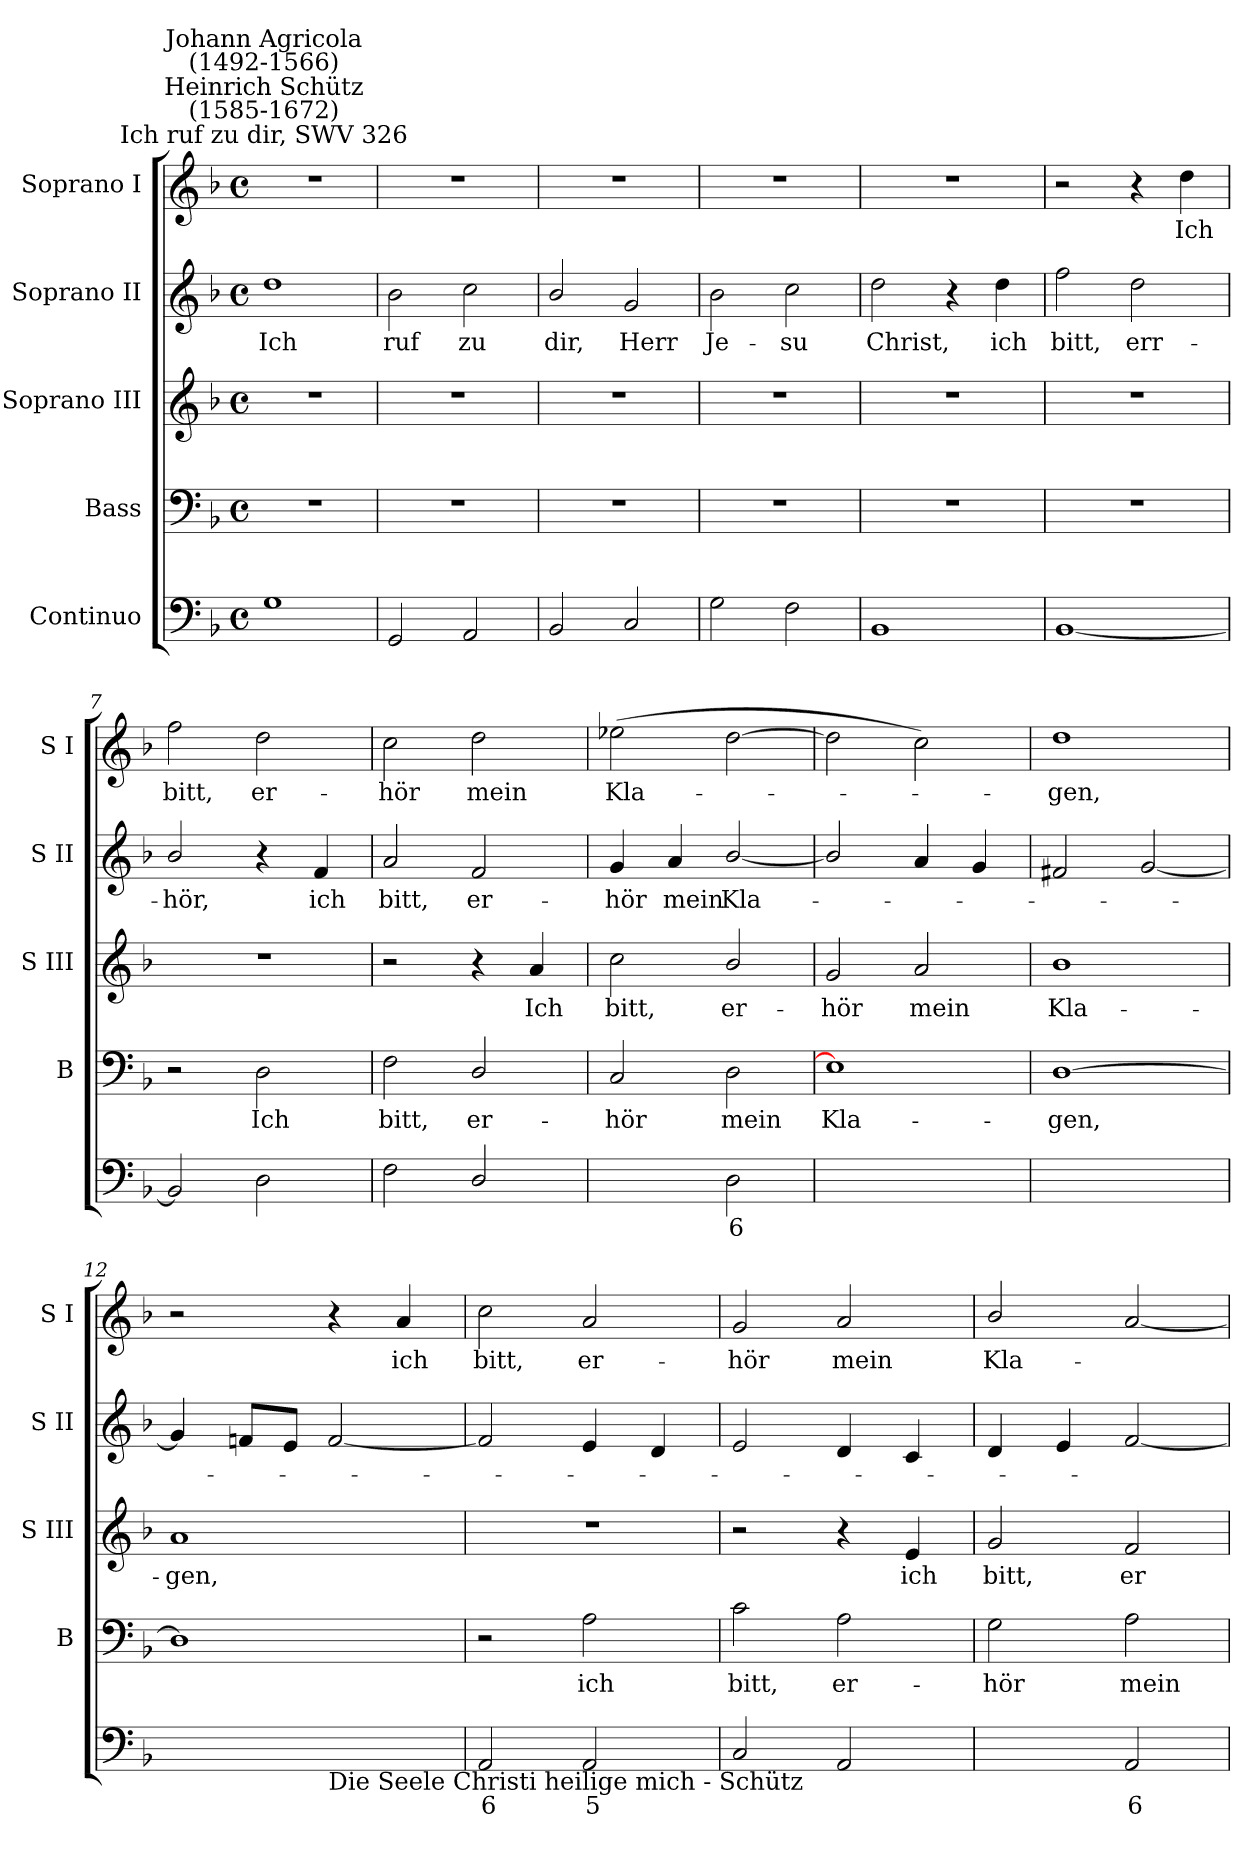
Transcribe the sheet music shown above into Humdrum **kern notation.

**kern	**text	**text	**kern	**text	**kern	**text	**kern	**text	**kern	**text
*part5	*part5	*part5	*part4	*part4	*part3	*part3	*part2	*part2	*part1	*part1
*staff5	*staff5	*staff5	*staff4	*staff4	*staff3	*staff3	*staff2	*staff2	*staff1	*staff1
*I"Continuo	*	*	*I"Bass	*	*I"Soprano III	*	*I"Soprano II	*	*I"Soprano I	*
*	*	*	*I'B	*	*I'S III	*	*I'S II	*	*I'S I	*
*clefF4	*	*	*clefF4	*	*clefG2	*	*clefG2	*	*clefG2	*
*k[b-]	*	*	*k[b-]	*	*k[b-]	*	*k[b-]	*	*k[b-]	*
*F:	*	*	*F:	*	*F:	*	*F:	*	*F:	*
*M4/4	*	*	*M4/4	*	*M4/4	*	*M4/4	*	*M4/4	*
*met(c)	*	*	*met(c)	*	*met(c)	*	*met(c)	*	*met(c)	*
=1	=1	=1	=1	=1	=1	=1	=1	=1	=1	=1
!	!	!	!	!	!	!	!	!	!LO:TX:a:cj:t=Ich ruf zu dir, SWV 326	!
!	!	!	!	!	!	!	!	!	!LO:TX:a:cj:t=Heinrich Schütz\n(1585-1672)	!
!	!	!	!	!	!	!	!	!	!LO:TX:a:cj:t=Johann Agricola\n(1492-1566)	!
!	!	!	!	!	!	!	!	!LO:LY:b	!	!
1G	.	.	1r	.	1r	.	1dd	Ich	1r	.
=2	=2	=2	=2	=2	=2	=2	=2	=2	=2	=2
!	!	!	!	!	!	!	!	!LO:LY:b	!	!
2GG	.	.	1r	.	1r	.	2b-	ruf	1r	.
!	!	!	!	!	!	!	!	!LO:LY:b	!	!
2AA	.	.	.	.	.	.	2cc	zu	.	.
=3	=3	=3	=3	=3	=3	=3	=3	=3	=3	=3
!	!	!	!	!	!	!	!	!LO:LY:b	!	!
2BB-	.	.	1r	.	1r	.	2b-/	dir,	1r	.
!	!	!	!	!	!	!	!	!LO:LY:b	!	!
2C	.	.	.	.	.	.	2g	Herr	.	.
=4	=4	=4	=4	=4	=4	=4	=4	=4	=4	=4
!	!	!	!	!	!	!	!	!LO:LY:b	!	!
2G	.	.	1r	.	1r	.	2b-	Je-	1r	.
!	!	!	!	!	!	!	!	!LO:LY:b	!	!
2F	.	.	.	.	.	.	2cc	-su	.	.
=5	=5	=5	=5	=5	=5	=5	=5	=5	=5	=5
!	!	!	!	!	!	!	!	!LO:LY:b	!	!
1BB-	.	.	1r	.	1r	.	2dd	Christ,	1r	.
.	.	.	.	.	.	.	4r	.	.	.
!	!	!	!	!	!	!	!	!LO:LY:b	!	!
.	.	.	.	.	.	.	4dd	ich	.	.
=6	=6	=6	=6	=6	=6	=6	=6	=6	=6	=6
!	!	!	!	!	!	!	!	!LO:LY:b	!	!
[1BB-	.	.	1r	.	1r	.	2ff	bitt,	2r	.
!	!	!	!	!	!	!	!	!LO:LY:b	!	!
.	.	.	.	.	.	.	2dd	err-	4r	.
!	!	!	!	!	!	!	!	!	!	!LO:LY:b
.	.	.	.	.	.	.	.	.	4dd	Ich
=7	=7	=7	=7	=7	=7	=7	=7	=7	=7	=7
!	!	!	!	!	!	!	!	!LO:LY:b	!	!LO:LY:b
2BB-]	.	.	2r	.	1r	.	2b-/	-hör,	2ff	bitt,
!	!	!	!	!LO:LY:b	!	!	!	!	!	!LO:LY:b
2D	.	.	2D	Ich	.	.	4r	.	2dd	er-
!	!	!	!	!	!	!	!	!LO:LY:b	!	!
.	.	.	.	.	.	.	4f	ich	.	.
=8	=8	=8	=8	=8	=8	=8	=8	=8	=8	=8
!	!	!	!	!LO:LY:b	!	!	!	!LO:LY:b	!	!LO:LY:b
2F	.	.	2F	bitt,	2r	.	2a	bitt,	2cc	-hör
!	!	!	!	!LO:LY:b	!	!	!	!LO:LY:b	!	!LO:LY:b
2D/	.	.	2D/	er-	4r	.	2f	er-	2dd	mein
!	!	!	!	!	!	!LO:LY:b	!	!	!	!
.	.	.	.	.	4a	Ich	.	.	.	.
!!LO:LB:g=z
=9	=9	=9	=9	=9	=9	=9	=9	=9	=9	=9
!	!LO:LY:b	!	!	!LO:LY:b	!	!LO:LY:b	!	!LO:LY:b	!	!LO:LY:b
[4Cyy	5	.	2C	-hör	2cc	bitt,	4g	-hör	(>2ee-X	Kla-
!	!LO:LY:b	!	!	!	!	!	!	!LO:LY:b	!	!
4Cyy]	6	.	.	.	.	.	4a	mein	.	.
!	!LO:LY:b	!	!	!LO:LY:b	!	!LO:LY:b	!	!LO:LY:b	!	!
2D	6	.	2D	mein	2b-/	er-	[2b-/	Kla-	[2dd	.
=10	=10	=10	=10	=10	=10	=10	=10	=10	=10	=10
!	!LO:LY:b	!	!	!LO:LY:b	!	!LO:LY:b	!	!	!	!
2E-yy_	7	.	1E-]	Kla--	2g	-hör	2b-/]	.	2dd]	.
!	!LO:LY:b	!LO:LY:b	!	!	!	!LO:LY:b	!	!	!	!
2E-yy]	6	4	.	.	2a	mein	4a	.	2cc)	.
.	.	.	.	.	.	.	4g	.	.	.
=11	=11	=11	=11	=11	=11	=11	=11	=11	=11	=11
!	!LO:LY:b	!	!	!LO:LY:b	!	!LO:LY:b	!	!	!	!LO:LY:b
(<[2D/yy	6	.	[1D	-gen,	1b-	Kla-	2f#X	.	1dd	gen,
!	!LO:LY:b	!LO:LY:b	!	!	!	!	!	!	!	!
2D/yy_	6	4	.	.	.	.	[2g	.	.	.
=12	=12	=12	=12	=12	=12	=12	=12	=12	=12	=12
!	!	!LO:LY:b	!	!	!	!LO:LY:b	!	!	!	!
2D/yy_)	.	4	1D]	.	1a	-gen,	4g]	.	2r	.
.	.	.	.	.	.	.	8fnL	.	.	.
.	.	.	.	.	.	.	8eJ	.	.	.
!LO:TX:b:t=Die Seele Christi heilige mich  - Schütz	!	!	!	!	!	!	!	!	!	!
!	!	!LO:LY:b	!	!	!	!	!	!	!	!
2D/yy]	.	3	.	.	.	.	[2f	.	4r	.
!	!	!	!	!	!	!	!	!	!	!LO:LY:b
.	.	.	.	.	.	.	.	.	4a	ich
=13	=13	=13	=13	=13	=13	=13	=13	=13	=13	=13
!	!LO:LY:b	!	!	!	!	!	!	!	!	!LO:LY:b
2AA	6	.	2r	.	1r	.	2f]	.	2cc	bitt,
!	!LO:LY:b	!	!	!LO:LY:b	!	!	!	!	!	!LO:LY:b
2AA	5	.	2A	ich	.	.	4e	.	2a	er-
.	.	.	.	.	.	.	4d	.	.	.
=14	=14	=14	=14	=14	=14	=14	=14	=14	=14	=14
!	!	!	!	!LO:LY:b	!	!	!	!	!	!LO:LY:b
2C	.	.	2c	bitt,	2r	.	2e	.	2g	-hör
!	!	!	!	!LO:LY:b	!	!	!	!	!	!LO:LY:b
2AA	.	.	2A	er-	4r	.	4d	.	2a	mein
!	!	!	!	!	!	!LO:LY:b	!	!	!	!
.	.	.	.	.	4e	ich	4c	.	.	.
=15	=15	=15	=15	=15	=15	=15	=15	=15	=15	=15
!	!LO:LY:b	!	!	!LO:LY:b	!	!LO:LY:b	!	!	!	!LO:LY:b
[4GGyy	5	.	2G	-hör	2g	bitt,	4d	.	2b-/	Kla-
!	!LO:LY:b	!	!	!	!	!	!	!	!	!
4GGyy]	6	.	.	.	.	.	4e	.	.	.
!	!LO:LY:b	!	!	!LO:LY:b	!	!LO:LY:b	!	!	!	!
2AA	6	.	2A	mein	2f	er-	[2f	.	[2a	.
=	=	=	=	=	=	=	=	=	=	=
*-	*-	*-	*-	*-	*-	*-	*-	*-	*-	*-
